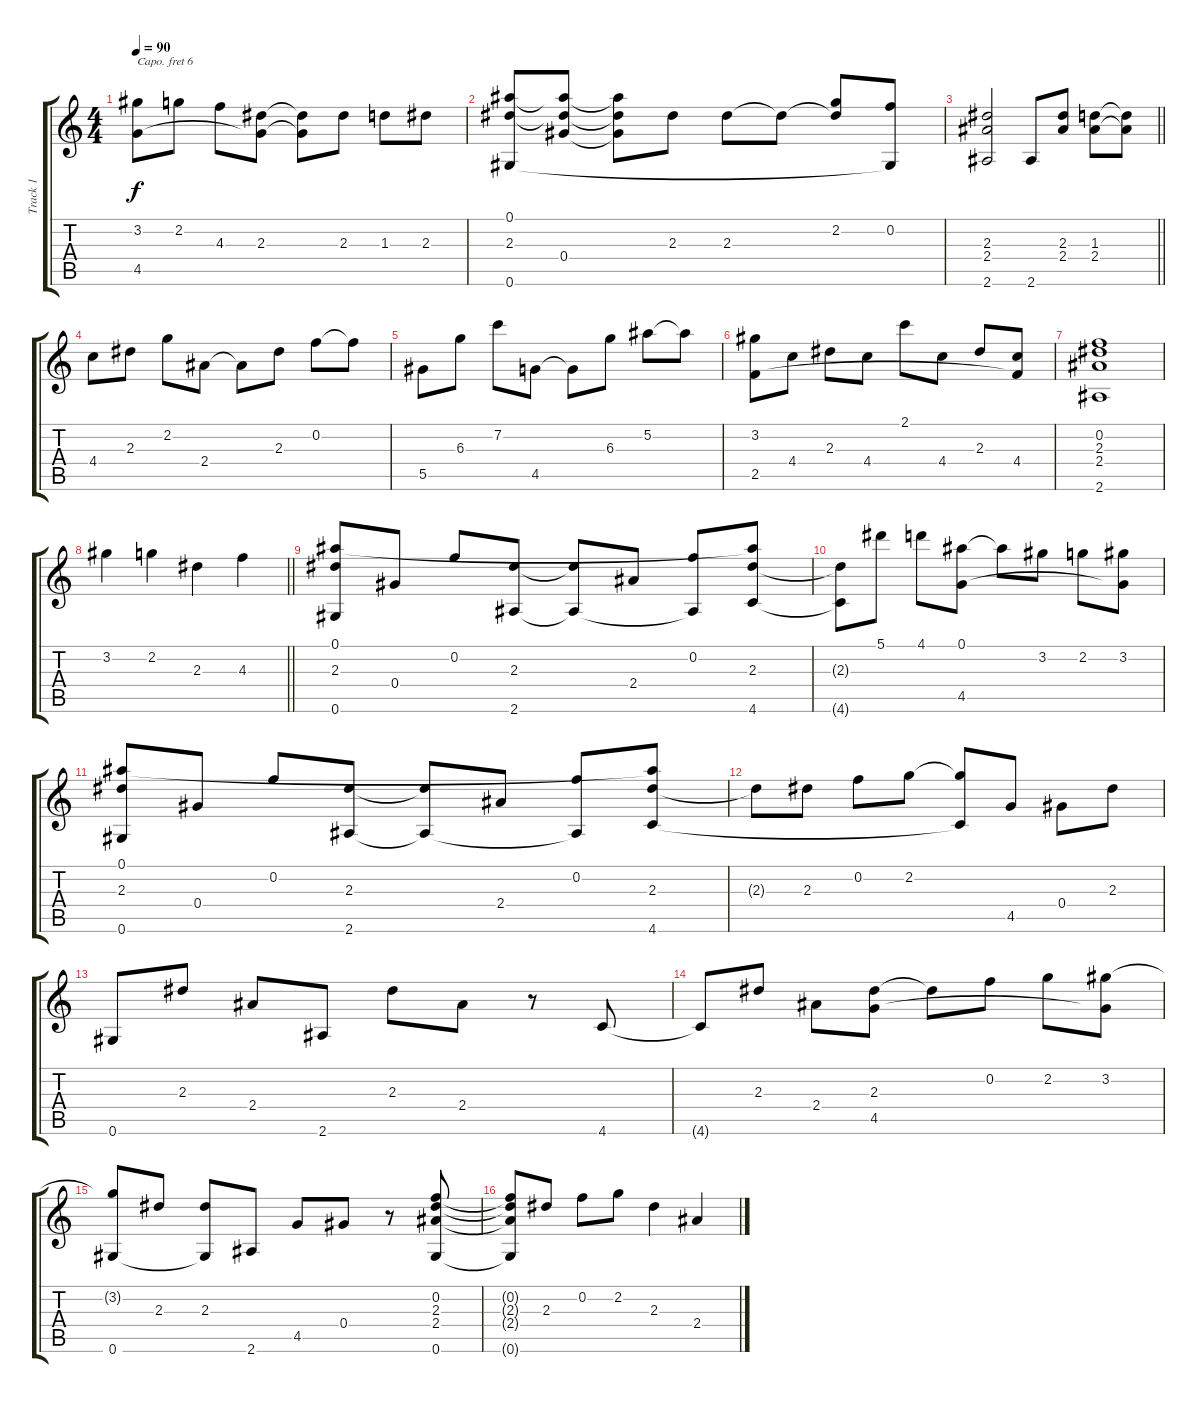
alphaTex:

\track ("Track 1" "Track 1") {instrument acousticguitarsteel}
\staff {score tabs}
\capo 6
\tuning (E4 B3 G3 D3 A2 D2) {hide}
\ts (4 4)
\tempo 90
\clef g2
\ks c
(3.2 4.5).8{dy f} 2.2.8 4.3.8 (2.3 4.5{t}).8 (2.3{t} 4.5{t}).8 2.3.8 1.3.8 2.3.8 |
(0.1 2.3 0.6).8 (0.1{t} 2.3{t} 0.4).8 (0.1{t} 2.3{t} 0.4{t}).8 2.3.8 2.3.8 2.3{t}.8 (2.2 2.3{t}).8 (0.2 0.6{t}).8 |
\barLineRight lightlight
(2.3 2.4 2.6).2 2.6.8 (2.3 2.4).8 (1.3 2.4).8 (1.3{t} 2.4{t}).8 |
4.4.8 2.3.8 2.2.8 2.4.8 2.4{t}.8 2.3.8 0.2.8 0.2{t}.8 |
5.5.8 6.3.8 7.2.8 4.5.8 4.5{t}.8 6.3.8 5.2.8 5.2{t}.8 |
(3.2 2.5).8 4.4.8 2.3.8 4.4.8 2.1.8 4.4.8 2.3.8 (4.4 2.5{t}).8 |
(0.2 2.3 2.4 2.6).1 |
\barLineRight lightlight
3.2.4 2.2.4 2.3.4 4.3.4 |
(0.1 2.3 0.6).8 0.4.8 0.2.8 (2.3 2.6).8 (2.3{t} 2.6{t}).8 2.4.8 (0.2 2.6{t}).8 (0.1{t} 2.3 4.6).8 |
(2.3{t} 4.6{t}).8 5.1.8 4.1.8 (0.1 4.5).8 0.1{t}.8 3.2.8 2.2.8 (3.2 4.5{t}).8 |
(0.1 2.3 0.6).8 0.4.8 0.2.8 (2.3 2.6).8 (2.3{t} 2.6{t}).8 2.4.8 (0.2 2.6{t}).8 (0.1{t} 2.3 4.6).8 |
2.3{t}.8 2.3.8 0.2.8 2.2.8 (2.2{t} 4.6{t}).8 4.5.8 0.4.8 2.3.8 |
0.6.8 2.3.8 2.4.8 2.6.8 2.3.8 2.4.8 r.8 4.6.8 |
4.6{t}.8 2.3.8 2.4.8 (2.3 4.5).8 2.3{t}.8 0.2.8 2.2.8 (3.2 4.5{t}).8 |
(3.2{t} 0.6).8 2.3.8 (2.3 0.6{t}).8 2.6.8 4.5.8 0.4.8 r.8 (0.2 2.3 2.4 0.6).8 |
(0.2{t} 2.3{t} 2.4{t} 0.6{t}).8 2.3.8 0.2.8 2.2.8 2.3.4 2.4.4
